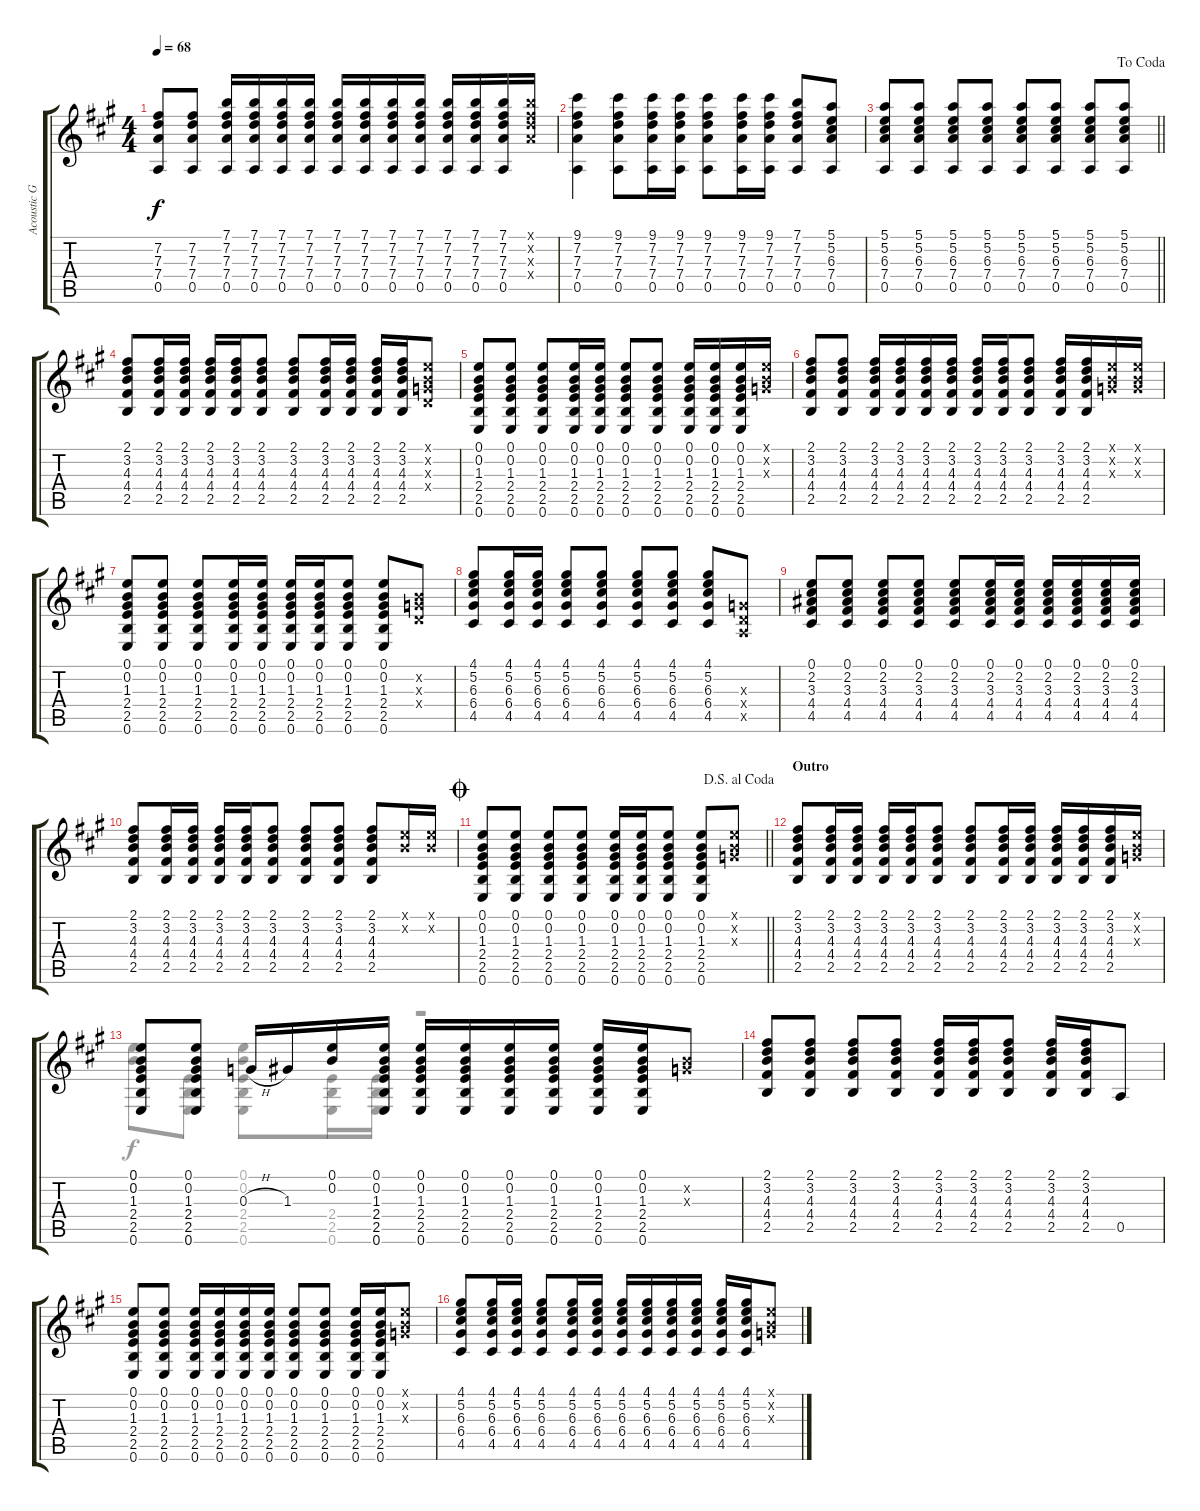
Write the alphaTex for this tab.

\track ("Acoustic Guitar" "Acoustic G") {instrument acousticguitarsteel}
\staff {score tabs}
\tuning (E4 B3 G3 D3 A2 E2) {hide}
\voice
\ts (4 4)
\tempo 68
\clef g2
\ks a
(7.2 7.3 7.4 0.5).8{dy f} (7.2 7.3 7.4 0.5).8 (7.1 7.2 7.3 7.4 0.5).16 (7.1 7.2 7.3 7.4 0.5).16 (7.1 7.2 7.3 7.4 0.5).16 (7.1 7.2 7.3 7.4 0.5).16 (7.1 7.2 7.3 7.4 0.5).16 (7.1 7.2 7.3 7.4 0.5).16 (7.1 7.2 7.3 7.4 0.5).16 (7.1 7.2 7.3 7.4 0.5).16 (7.1 7.2 7.3 7.4 0.5).16 (7.1 7.2 7.3 7.4 0.5).16 (7.1 7.2 7.3 7.4 0.5).16 (7.1{x} 7.2{x} 7.3{x} 7.4{x}).16 |
(9.1 7.2 7.3 7.4 0.5).4 (9.1 7.2 7.3 7.4 0.5).8 (9.1 7.2 7.3 7.4 0.5).16 (9.1 7.2 7.3 7.4 0.5).16 (9.1 7.2 7.3 7.4 0.5).8 (9.1 7.2 7.3 7.4 0.5).16 (9.1 7.2 7.3 7.4 0.5).16 (7.1 7.2 7.3 7.4 0.5).8 (5.1 5.2 6.3 7.4 0.5).8 |
\jump dacoda
\barLineRight lightlight
(5.1 5.2 6.3 7.4 0.5).8 (5.1 5.2 6.3 7.4 0.5).8 (5.1 5.2 6.3 7.4 0.5).8 (5.1 5.2 6.3 7.4 0.5).8 (5.1 5.2 6.3 7.4 0.5).8 (5.1 5.2 6.3 7.4 0.5).8 (5.1 5.2 6.3 7.4 0.5).8 (5.1 5.2 6.3 7.4 0.5).8 |
(2.1 3.2 4.3 4.4 2.5).8 (2.1 3.2 4.3 4.4 2.5).16 (2.1 3.2 4.3 4.4 2.5).16 (2.1 3.2 4.3 4.4 2.5).16 (2.1 3.2 4.3 4.4 2.5).16 (2.1 3.2 4.3 4.4 2.5).8 (2.1 3.2 4.3 4.4 2.5).8 (2.1 3.2 4.3 4.4 2.5).16 (2.1 3.2 4.3 4.4 2.5).16 (2.1 3.2 4.3 4.4 2.5).16 (2.1 3.2 4.3 4.4 2.5).16 (0.1{x} 0.2{x} 0.3{x} 0.4{x}).8 |
(0.1 0.2 1.3 2.4 2.5 0.6).8 (0.1 0.2 1.3 2.4 2.5 0.6).8 (0.1 0.2 1.3 2.4 2.5 0.6).8 (0.1 0.2 1.3 2.4 2.5 0.6).16 (0.1 0.2 1.3 2.4 2.5 0.6).16 (0.1 0.2 1.3 2.4 2.5 0.6).8 (0.1 0.2 1.3 2.4 2.5 0.6).8 (0.1 0.2 1.3 2.4 2.5 0.6).16 (0.1 0.2 1.3 2.4 2.5 0.6).16 (0.1 0.2 1.3 2.4 2.5 0.6).16 (0.1{x} 0.2{x} 0.3{x}).16 |
(2.1 3.2 4.3 4.4 2.5).8 (2.1 3.2 4.3 4.4 2.5).8 (2.1 3.2 4.3 4.4 2.5).16 (2.1 3.2 4.3 4.4 2.5).16 (2.1 3.2 4.3 4.4 2.5).16 (2.1 3.2 4.3 4.4 2.5).16 (2.1 3.2 4.3 4.4 2.5).16 (2.1 3.2 4.3 4.4 2.5).16 (2.1 3.2 4.3 4.4 2.5).8 (2.1 3.2 4.3 4.4 2.5).16 (2.1 3.2 4.3 4.4 2.5).16 (0.1{x} 0.2{x} 0.3{x}).16 (0.1{x} 0.2{x} 0.3{x}).16 |
(0.1 0.2 1.3 2.4 2.5 0.6).8 (0.1 0.2 1.3 2.4 2.5 0.6).8 (0.1 0.2 1.3 2.4 2.5 0.6).8 (0.1 0.2 1.3 2.4 2.5 0.6).16 (0.1 0.2 1.3 2.4 2.5 0.6).16 (0.1 0.2 1.3 2.4 2.5 0.6).16 (0.1 0.2 1.3 2.4 2.5 0.6).16 (0.1 0.2 1.3 2.4 2.5 0.6).8 (0.1 0.2 1.3 2.4 2.5 0.6).8 (0.2{x} 0.3{x} 0.4{x}).8 |
(4.1 5.2 6.3 6.4 4.5).8 (4.1 5.2 6.3 6.4 4.5).16 (4.1 5.2 6.3 6.4 4.5).16 (4.1 5.2 6.3 6.4 4.5).8 (4.1 5.2 6.3 6.4 4.5).8 (4.1 5.2 6.3 6.4 4.5).8 (4.1 5.2 6.3 6.4 4.5).8 (4.1 5.2 6.3 6.4 4.5).8 (0.3{x} 0.4{x} 0.5{x}).8 |
(0.1 2.2 3.3 4.4 4.5).8 (0.1 2.2 3.3 4.4 4.5).8 (0.1 2.2 3.3 4.4 4.5).8 (0.1 2.2 3.3 4.4 4.5).8 (0.1 2.2 3.3 4.4 4.5).8 (0.1 2.2 3.3 4.4 4.5).16 (0.1 2.2 3.3 4.4 4.5).16 (0.1 2.2 3.3 4.4 4.5).16 (0.1 2.2 3.3 4.4 4.5).16 (0.1 2.2 3.3 4.4 4.5).16 (0.1 2.2 3.3 4.4 4.5).16 |
(2.1 3.2 4.3 4.4 2.5).8 (2.1 3.2 4.3 4.4 2.5).16 (2.1 3.2 4.3 4.4 2.5).16 (2.1 3.2 4.3 4.4 2.5).16 (2.1 3.2 4.3 4.4 2.5).16 (2.1 3.2 4.3 4.4 2.5).8 (2.1 3.2 4.3 4.4 2.5).8 (2.1 3.2 4.3 4.4 2.5).8 (2.1 3.2 4.3 4.4 2.5).8 (0.1{x} 0.2{x}).16 (0.1{x} 0.2{x}).16 |
\jump coda
\jump dalsegnoalcoda
\barLineRight lightlight
(0.1 0.2 1.3 2.4 2.5 0.6).8 (0.1 0.2 1.3 2.4 2.5 0.6).8 (0.1 0.2 1.3 2.4 2.5 0.6).8 (0.1 0.2 1.3 2.4 2.5 0.6).8 (0.1 0.2 1.3 2.4 2.5 0.6).16 (0.1 0.2 1.3 2.4 2.5 0.6).16 (0.1 0.2 1.3 2.4 2.5 0.6).8 (0.1 0.2 1.3 2.4 2.5 0.6).8 (0.1{x} 0.2{x} 0.3{x}).8 |
\section ("" "Outro")
(2.1 3.2 4.3 4.4 2.5).8 (2.1 3.2 4.3 4.4 2.5).16 (2.1 3.2 4.3 4.4 2.5).16 (2.1 3.2 4.3 4.4 2.5).16 (2.1 3.2 4.3 4.4 2.5).16 (2.1 3.2 4.3 4.4 2.5).8 (2.1 3.2 4.3 4.4 2.5).8 (2.1 3.2 4.3 4.4 2.5).16 (2.1 3.2 4.3 4.4 2.5).16 (2.1 3.2 4.3 4.4 2.5).16 (2.1 3.2 4.3 4.4 2.5).16 (2.1 3.2 4.3 4.4 2.5).16 (0.1{x} 0.2{x} 0.3{x}).16 |
(0.1 0.2 1.3 2.4 2.5 0.6).8 (0.1 0.2 1.3 2.4 2.5 0.6).8 0.3{h}.16 1.3.16 (0.1 0.2).16 (0.1 0.2 1.3 2.4 2.5 0.6).16 (0.1 0.2 1.3 2.4 2.5 0.6).16 (0.1 0.2 1.3 2.4 2.5 0.6).16 (0.1 0.2 1.3 2.4 2.5 0.6).16 (0.1 0.2 1.3 2.4 2.5 0.6).16 (0.1 0.2 1.3 2.4 2.5 0.6).16 (0.1 0.2 1.3 2.4 2.5 0.6).16 (0.2{x} 0.3{x}).8 |
(2.1 3.2 4.3 4.4 2.5).8 (2.1 3.2 4.3 4.4 2.5).8 (2.1 3.2 4.3 4.4 2.5).8 (2.1 3.2 4.3 4.4 2.5).8 (2.1 3.2 4.3 4.4 2.5).16 (2.1 3.2 4.3 4.4 2.5).16 (2.1 3.2 4.3 4.4 2.5).8 (2.1 3.2 4.3 4.4 2.5).16 (2.1 3.2 4.3 4.4 2.5).16 0.5.8 |
(0.1 0.2 1.3 2.4 2.5 0.6).8 (0.1 0.2 1.3 2.4 2.5 0.6).8 (0.1 0.2 1.3 2.4 2.5 0.6).16 (0.1 0.2 1.3 2.4 2.5 0.6).16 (0.1 0.2 1.3 2.4 2.5 0.6).16 (0.1 0.2 1.3 2.4 2.5 0.6).16 (0.1 0.2 1.3 2.4 2.5 0.6).8 (0.1 0.2 1.3 2.4 2.5 0.6).8 (0.1 0.2 1.3 2.4 2.5 0.6).16 (0.1 0.2 1.3 2.4 2.5 0.6).16 (0.1{x} 0.2{x} 0.3{x}).8 |
(4.1 5.2 6.3 6.4 4.5).8 (4.1 5.2 6.3 6.4 4.5).16 (4.1 5.2 6.3 6.4 4.5).16 (4.1 5.2 6.3 6.4 4.5).8 (4.1 5.2 6.3 6.4 4.5).16 (4.1 5.2 6.3 6.4 4.5).16 (4.1 5.2 6.3 6.4 4.5).16 (4.1 5.2 6.3 6.4 4.5).16 (4.1 5.2 6.3 6.4 4.5).16 (4.1 5.2 6.3 6.4 4.5).16 (4.1 5.2 6.3 6.4 4.5).16 (4.1 5.2 6.3 6.4 4.5).16 (0.1{x} 0.2{x} 0.3{x}).8
\voice
\clef g2
\ottava regular
\simile none
\ks a
|
|
\barLineRight lightlight
|
|
|
|
|
|
|
|
\barLineRight lightlight
|
|
(0.1 0.2).8 (2.4 2.5 0.6).8 (0.1 0.2 2.4 2.5 0.6).8 (2.4 2.5 0.6).16 (2.4 2.5 0.6).16 r.2 |
|
|
